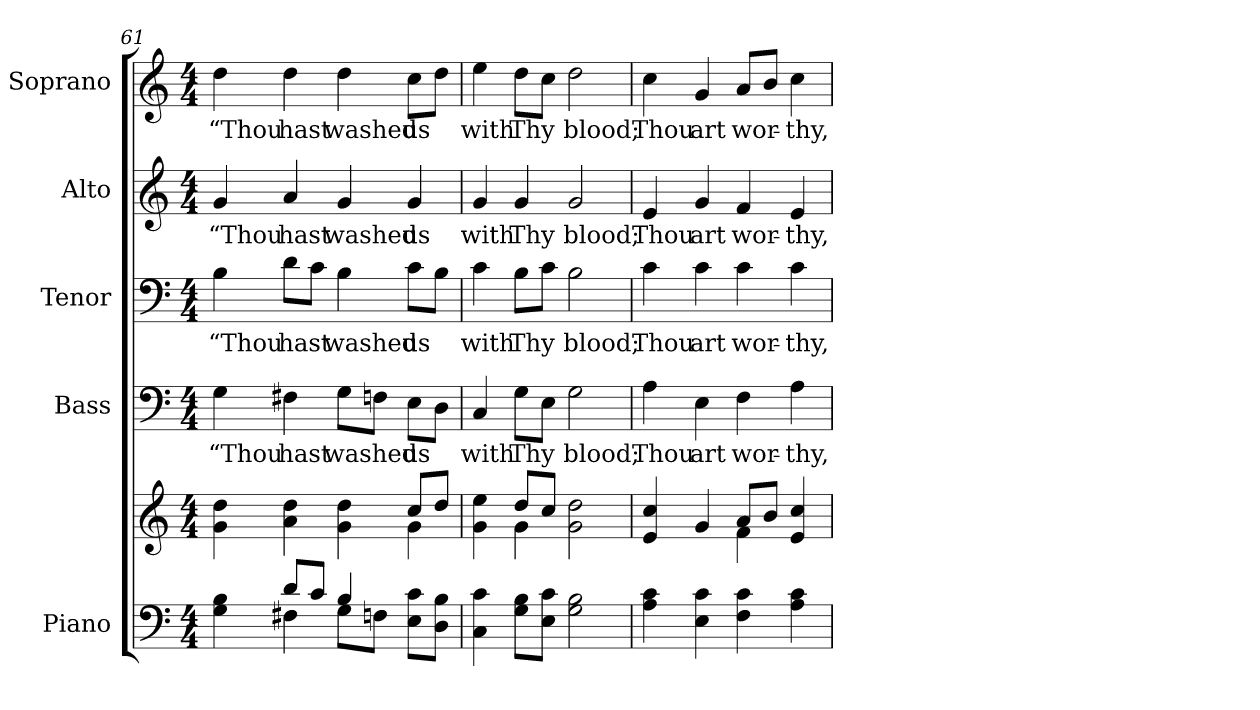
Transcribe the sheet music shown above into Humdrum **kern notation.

**kern	**kern	**kern	**text	**kern	**text	**kern	**text	**kern	**text
*part5	*part5	*part4	*part4	*part3	*part3	*part2	*part2	*part1	*part1
*staff6	*staff5	*staff4	*staff4	*staff3	*staff3	*staff2	*staff2	*staff1	*staff1
*I"Piano	*	*I"Bass	*	*I"Tenor	*	*I"Alto	*	*I"Soprano	*
*I'Pno.	*	*I'B.	*	*I'T.	*	*I'A.	*	*I'S.	*
!!LO:PB:g=z
*clefF4	*clefG2	*clefF4	*	*clefF4	*	*clefG2	*	*clefG2	*
*k[]	*k[]	*k[]	*	*k[]	*	*k[]	*	*k[]	*
*C:	*C:	*C:	*	*C:	*	*C:	*	*C:	*
*M4/4	*M4/4	*M4/4	*	*M4/4	*	*M4/4	*	*M4/4	*
=61	=61	=61	=61	=61	=61	=61	=61	=61	=61
*^	*^	*	*	*	*	*	*	*	*
!	!	!	!	!	!LO:LY:b:color=#000000	!	!	!	!	!	!
!	!	!	!	!	!	!	!LO:LY:b:color=#000000	!	!	!	!
!	!	!	!	!	!	!	!	!	!LO:LY:b:color=#000000	!	!
!	!	!	!	!	!	!	!	!	!	!	!LO:LY:b:color=#000000
4Gi\ 4Bi	4ryy	4gi\ 4ddi	2ryy	4Gi\	“Thou	4Bi\	“Thou	4gi/	“Thou	4ddi\	“Thou
!	!	!	!	!	!LO:LY:b:color=#000000	!	!	!	!	!	!
!	!	!	!	!	!	!	!LO:LY:b:color=#000000	!	!	!	!
!	!	!	!	!	!	!	!	!	!LO:LY:b:color=#000000	!	!
!	!	!	!	!	!	!	!	!	!	!	!LO:LY:b:color=#000000
8di/L	4F#Xi\	4ai\ 4ddi	.	4F#Xi\	hast	8di\L	hast	4ai/	hast	4ddi\	hast
8ci/J	.	.	.	.	.	8ci\J	.	.	.	.	.
!	!	!	!	!	!LO:LY:b:color=#000000	!	!	!	!	!	!
!	!	!	!	!	!	!	!LO:LY:b:color=#000000	!	!	!	!
!	!	!	!	!	!	!	!	!	!LO:LY:b:color=#000000	!	!
!	!	!	!	!	!	!	!	!	!	!	!LO:LY:b:color=#000000
4Bi/	8Gi\L	4gi\ 4ddi	4ryy	8Gi\L	washed	4Bi\	washed	4gi/	washed	4ddi\	washed
.	8Fni\J	.	.	8Fni\J	.	.	.	.	.	.	.
!	!	!	!	!	!LO:LY:b:color=#000000	!	!	!	!	!	!
!	!	!	!	!	!	!	!LO:LY:b:color=#000000	!	!	!	!
!	!	!	!	!	!	!	!	!	!LO:LY:b:color=#000000	!	!
!	!	!	!	!	!	!	!	!	!	!	!LO:LY:b:color=#000000
8Ei\ 8ciL	4ryy	8cci/L	4gi\	8Ei\L	us	8ci\L	us	4gi/	us	8cci\L	us
8Di\ 8BiJ	.	8ddi/J	.	8Di\J	.	8Bi\J	.	.	.	8ddi\J	.
*v	*v	*	*	*	*	*	*	*	*	*	*
=62	=62	=62	=62	=62	=62	=62	=62	=62	=62	=62
!	!	!	!	!LO:LY:b:color=#000000	!	!	!	!	!	!
!	!	!	!	!	!	!LO:LY:b:color=#000000	!	!	!	!
!	!	!	!	!	!	!	!	!LO:LY:b:color=#000000	!	!
!	!	!	!	!	!	!	!	!	!	!LO:LY:b:color=#000000
4Ci\ 4ci	4gi\ 4eei	4ryy	4Ci/	with	4ci\	with	4gi/	with	4eei\	with
!	!	!	!	!LO:LY:b:color=#000000	!	!	!	!	!	!
!	!	!	!	!	!	!LO:LY:b:color=#000000	!	!	!	!
!	!	!	!	!	!	!	!	!LO:LY:b:color=#000000	!	!
!	!	!	!	!	!	!	!	!	!	!LO:LY:b:color=#000000
8Gi\ 8BiL	8ddi/L	4gi\	8Gi\L	Thy	8Bi\L	Thy	4gi/	Thy	8ddi\L	Thy
8Ei\ 8ciJ	8cci/J	.	8Ei\J	.	8ci\J	.	.	.	8cci\J	.
!	!	!	!	!LO:LY:b:color=#000000	!	!	!	!	!	!
!	!	!	!	!	!	!LO:LY:b:color=#000000	!	!	!	!
!	!	!	!	!	!	!	!	!LO:LY:b:color=#000000	!	!
!	!	!	!	!	!	!	!	!	!	!LO:LY:b:color=#000000
2Gi\ 2Bi	2gi\ 2ddi	2ryy	2Gi\	blood;	2Bi\	blood;	2gi/	blood;	2ddi\	blood;
!!LO:PB:g=z
=63	=63	=63	=63	=63	=63	=63	=63	=63	=63	=63
!	!	!	!	!LO:LY:b:color=#000000	!	!	!	!	!	!
!	!	!	!	!	!	!LO:LY:b:color=#000000	!	!	!	!
!	!	!	!	!	!	!	!	!LO:LY:b:color=#000000	!	!
!	!	!	!	!	!	!	!	!	!	!LO:LY:b:color=#000000
4Ai\ 4ci	4ei/ 4cci	2ryy	4Ai\	Thou	4ci\	Thou	4ei/	Thou	4cci\	Thou
!	!	!	!	!LO:LY:b:color=#000000	!	!	!	!	!	!
!	!	!	!	!	!	!LO:LY:b:color=#000000	!	!	!	!
!	!	!	!	!	!	!	!	!LO:LY:b:color=#000000	!	!
!	!	!	!	!	!	!	!	!	!	!LO:LY:b:color=#000000
4Ei\ 4ci	4gi/	.	4Ei\	art	4ci\	art	4gi/	art	4gi/	art
!	!	!	!	!LO:LY:b:color=#000000	!	!	!	!	!	!
!	!	!	!	!	!	!LO:LY:b:color=#000000	!	!	!	!
!	!	!	!	!	!	!	!	!LO:LY:b:color=#000000	!	!
!	!	!	!	!	!	!	!	!	!	!LO:LY:b:color=#000000
4Fi\ 4ci	8ai/L	4fi\	4Fi\	wor-	4ci\	wor-	4fi/	wor-	8ai/L	wor-
.	8bi/J	.	.	.	.	.	.	.	8bi/J	.
!	!	!	!	!LO:LY:b:color=#000000	!	!	!	!	!	!
!	!	!	!	!	!	!LO:LY:b:color=#000000	!	!	!	!
!	!	!	!	!	!	!	!	!LO:LY:b:color=#000000	!	!
!	!	!	!	!	!	!	!	!	!	!LO:LY:b:color=#000000
4Ai\ 4ci	4ei/ 4cci	4ryy	4Ai\	-thy,	4ci\	-thy,	4ei/	-thy,	4cci\	-thy,
*	*v	*v	*	*	*	*	*	*	*	*
=	=	=	=	=	=	=	=	=	=
*-	*-	*-	*-	*-	*-	*-	*-	*-	*-
